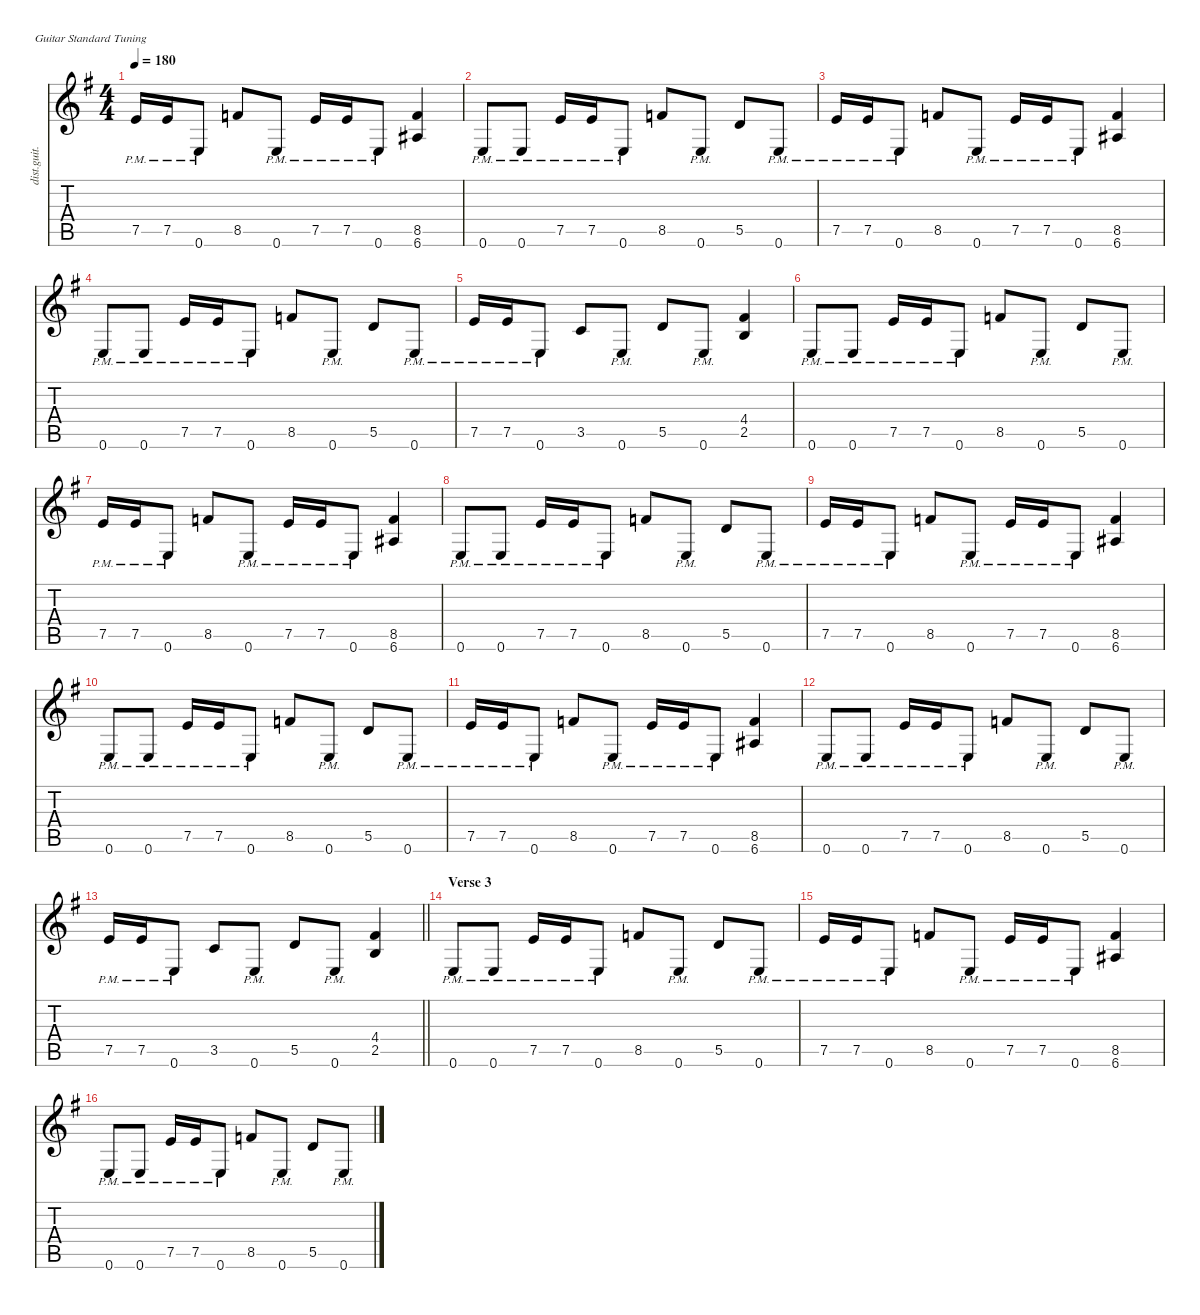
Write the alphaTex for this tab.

\defaultSystemsLayout 4
\hideDynamics
\bracketExtendMode nobrackets
\otherSystemsTrackNameOrientation horizontal
\track ("Kirk Hammett" "dist.guit.") {instrument distortionguitar}
\staff {score tabs}
\tuning (E4 B3 G3 D3 A2 E2)
\ts (4 4)
\tempo 180
\clef g2
\ks eminor
7.5{pm acc forcenatural}.16{dy f beam Up} 7.5{pm acc forcenatural}.16{beam Up} 0.6{pm acc forcenatural}.8{beam Up} 8.5{acc forcenatural}.8{beam Up} 0.6{pm acc forcenatural}.8{beam Up} 7.5{pm acc forcenatural}.16{beam Up} 7.5{pm acc forcenatural}.16{beam Up} 0.6{pm acc forcenatural}.8{beam Up} (8.5{acc forcenatural} 6.6{acc #}).4{beam Up} |
0.6{pm acc forcenatural}.8{beam Up} 0.6{pm acc forcenatural}.8{beam Up} 7.5{pm acc forcenatural}.16{beam Up} 7.5{pm acc forcenatural}.16{beam Up} 0.6{pm acc forcenatural}.8{beam Up} 8.5{acc forcenatural}.8{beam Up} 0.6{pm acc forcenatural}.8{beam Up} 5.5{acc forcenatural}.8{beam Up} 0.6{pm acc forcenatural}.8{beam Up} |
7.5{pm acc forcenatural}.16{beam Up} 7.5{pm acc forcenatural}.16{beam Up} 0.6{pm acc forcenatural}.8{beam Up} 8.5{acc forcenatural}.8{beam Up} 0.6{pm acc forcenatural}.8{beam Up} 7.5{pm acc forcenatural}.16{beam Up} 7.5{pm acc forcenatural}.16{beam Up} 0.6{pm acc forcenatural}.8{beam Up} (8.5{acc forcenatural} 6.6{acc #}).4{beam Up} |
0.6{pm acc forcenatural}.8{beam Up} 0.6{pm acc forcenatural}.8{beam Up} 7.5{pm acc forcenatural}.16{beam Up} 7.5{pm acc forcenatural}.16{beam Up} 0.6{pm acc forcenatural}.8{beam Up} 8.5{acc forcenatural}.8{beam Up} 0.6{pm acc forcenatural}.8{beam Up} 5.5{acc forcenatural}.8{beam Up} 0.6{pm acc forcenatural}.8{beam Up} |
7.5{pm acc forcenatural}.16{beam Up} 7.5{pm acc forcenatural}.16{beam Up} 0.6{pm acc forcenatural}.8{beam Up} 3.5{acc forcenatural}.8{beam Up} 0.6{pm acc forcenatural}.8{beam Up} 5.5{acc forcenatural}.8{beam Up} 0.6{pm acc forcenatural}.8{beam Up} (4.4{acc #} 2.5{acc forcenatural}).4{beam Up} |
0.6{pm acc forcenatural}.8{beam Up} 0.6{pm acc forcenatural}.8{beam Up} 7.5{pm acc forcenatural}.16{beam Up} 7.5{pm acc forcenatural}.16{beam Up} 0.6{pm acc forcenatural}.8{beam Up} 8.5{acc forcenatural}.8{beam Up} 0.6{pm acc forcenatural}.8{beam Up} 5.5{acc forcenatural}.8{beam Up} 0.6{pm acc forcenatural}.8{beam Up} |
7.5{pm acc forcenatural}.16{beam Up} 7.5{pm acc forcenatural}.16{beam Up} 0.6{pm acc forcenatural}.8{beam Up} 8.5{acc forcenatural}.8{beam Up} 0.6{pm acc forcenatural}.8{beam Up} 7.5{pm acc forcenatural}.16{beam Up} 7.5{pm acc forcenatural}.16{beam Up} 0.6{pm acc forcenatural}.8{beam Up} (8.5{acc forcenatural} 6.6{acc #}).4{beam Up} |
0.6{pm acc forcenatural}.8{beam Up} 0.6{pm acc forcenatural}.8{beam Up} 7.5{pm acc forcenatural}.16{beam Up} 7.5{pm acc forcenatural}.16{beam Up} 0.6{pm acc forcenatural}.8{beam Up} 8.5{acc forcenatural}.8{beam Up} 0.6{pm acc forcenatural}.8{beam Up} 5.5{acc forcenatural}.8{beam Up} 0.6{pm acc forcenatural}.8{beam Up} |
7.5{pm acc forcenatural}.16{beam Up} 7.5{pm acc forcenatural}.16{beam Up} 0.6{pm acc forcenatural}.8{beam Up} 8.5{acc forcenatural}.8{beam Up} 0.6{pm acc forcenatural}.8{beam Up} 7.5{pm acc forcenatural}.16{beam Up} 7.5{pm acc forcenatural}.16{beam Up} 0.6{pm acc forcenatural}.8{beam Up} (8.5{acc forcenatural} 6.6{acc #}).4{beam Up} |
0.6{pm acc forcenatural}.8{beam Up} 0.6{pm acc forcenatural}.8{beam Up} 7.5{pm acc forcenatural}.16{beam Up} 7.5{pm acc forcenatural}.16{beam Up} 0.6{pm acc forcenatural}.8{beam Up} 8.5{acc forcenatural}.8{beam Up} 0.6{pm acc forcenatural}.8{beam Up} 5.5{acc forcenatural}.8{beam Up} 0.6{pm acc forcenatural}.8{beam Up} |
7.5{pm acc forcenatural}.16{beam Up} 7.5{pm acc forcenatural}.16{beam Up} 0.6{pm acc forcenatural}.8{beam Up} 8.5{acc forcenatural}.8{beam Up} 0.6{pm acc forcenatural}.8{beam Up} 7.5{pm acc forcenatural}.16{beam Up} 7.5{pm acc forcenatural}.16{beam Up} 0.6{pm acc forcenatural}.8{beam Up} (8.5{acc forcenatural} 6.6{acc #}).4{beam Up} |
0.6{pm acc forcenatural}.8{beam Up} 0.6{pm acc forcenatural}.8{beam Up} 7.5{pm acc forcenatural}.16{beam Up} 7.5{pm acc forcenatural}.16{beam Up} 0.6{pm acc forcenatural}.8{beam Up} 8.5{acc forcenatural}.8{beam Up} 0.6{pm acc forcenatural}.8{beam Up} 5.5{acc forcenatural}.8{beam Up} 0.6{pm acc forcenatural}.8{beam Up} |
\barLineRight lightlight
7.5{pm acc forcenatural}.16{beam Up} 7.5{pm acc forcenatural}.16{beam Up} 0.6{pm acc forcenatural}.8{beam Up} 3.5{acc forcenatural}.8{beam Up} 0.6{pm acc forcenatural}.8{beam Up} 5.5{acc forcenatural}.8{beam Up} 0.6{pm acc forcenatural}.8{beam Up} (4.4{acc #} 2.5{acc forcenatural}).4{beam Up} |
\section ("" "Verse 3")
0.6{pm acc forcenatural}.8{beam Up} 0.6{pm acc forcenatural}.8{beam Up} 7.5{pm acc forcenatural}.16{beam Up} 7.5{pm acc forcenatural}.16{beam Up} 0.6{pm acc forcenatural}.8{beam Up} 8.5{acc forcenatural}.8{beam Up} 0.6{pm acc forcenatural}.8{beam Up} 5.5{acc forcenatural}.8{beam Up} 0.6{pm acc forcenatural}.8{beam Up} |
7.5{pm acc forcenatural}.16{beam Up} 7.5{pm acc forcenatural}.16{beam Up} 0.6{pm acc forcenatural}.8{beam Up} 8.5{acc forcenatural}.8{beam Up} 0.6{pm acc forcenatural}.8{beam Up} 7.5{pm acc forcenatural}.16{beam Up} 7.5{pm acc forcenatural}.16{beam Up} 0.6{pm acc forcenatural}.8{beam Up} (8.5{acc forcenatural} 6.6{acc #}).4{beam Up} |
0.6{pm acc forcenatural}.8{beam Up} 0.6{pm acc forcenatural}.8{beam Up} 7.5{pm acc forcenatural}.16{beam Up} 7.5{pm acc forcenatural}.16{beam Up} 0.6{pm acc forcenatural}.8{beam Up} 8.5{acc forcenatural}.8{beam Up} 0.6{pm acc forcenatural}.8{beam Up} 5.5{acc forcenatural}.8{beam Up} 0.6{pm acc forcenatural}.8{beam Up}
